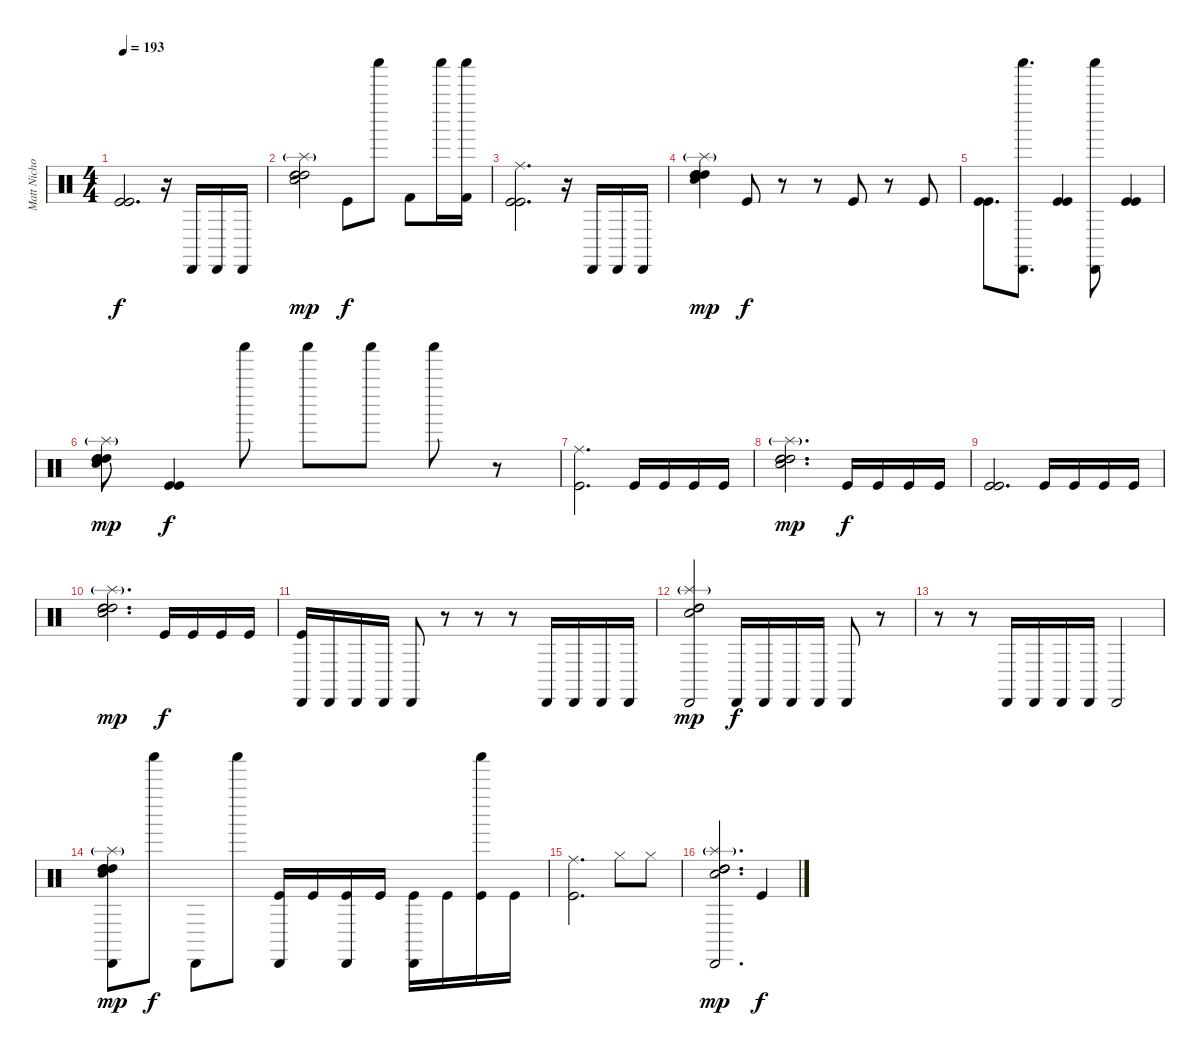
\track ("Matt Nicholls" "Matt Nicho") {instrument percussion}
\staff {score}
\articulation defaults
\ts (4 4)
\tempo 193
\clef neutral
\ks c
("Kick (hit)" "Kick (hit)").2{d dy f} r.16 "Cabasa (hit)".16 "Cabasa (hit)".16 "Cabasa (hit)".16 |
("Electric Snare (hit)" "High Tom (hit)" "Splash (hit)"{g} "High Tom (hit)" "High Tom (hit)").2{dy mp} "Kick (hit)".8{dy f} "Shaker (hit)".8 "Kick (hit) 2".8 "Shaker (hit)".16 ("Shaker (hit)" "Kick (hit) 2").16 |
("Ride (middle)" "Kick (hit)" "Kick (hit)").2{d} r.16 "Cabasa (hit)".16 "Cabasa (hit)".16 "Cabasa (hit)".16 |
("Electric Snare (hit)" "High Tom (hit)" "Splash (hit)"{g} "High Tom (hit)" "High Tom (hit)").4{dy mp} "Kick (hit)".8{dy f} r.8 r.8 "Kick (hit)".8 r.8 "Kick (hit)".8 |
("Kick (hit)" "Kick (hit)").8{d} ("Cabasa (hit)" "Shaker (hit)").8{d} ("Kick (hit)" "Kick (hit)").4 ("Cabasa (hit)" "Shaker (hit)").8 ("Kick (hit)" "Kick (hit)").4 |
("Electric Snare (hit)" "High Tom (hit)" "Splash (hit)"{g} "High Tom (hit)" "High Tom (hit)").8{dy mp} ("Kick (hit)" "Kick (hit)").4{dy f} "Shaker (hit)".8 "Shaker (hit)".8 "Shaker (hit)".8 "Shaker (hit)".8 r.8 |
("Ride (middle)" "Kick (hit)").2{d} "Kick (hit)".16 "Kick (hit)".16 "Kick (hit)".16 "Kick (hit)".16 |
("Electric Snare (hit)" "High Tom (hit)" "Splash (hit)"{g} "High Tom (hit)" "High Tom (hit)").2{d dy mp} "Kick (hit)".16{dy f} "Kick (hit)".16 "Kick (hit)".16 "Kick (hit)".16 |
("Kick (hit)" "Kick (hit)").2{d} "Kick (hit)".16 "Kick (hit)".16 "Kick (hit)".16 "Kick (hit)".16 |
("Electric Snare (hit)" "High Tom (hit)" "Splash (hit)"{g} "High Tom (hit)" "High Tom (hit)").2{d dy mp} "Kick (hit)".16{dy f} "Kick (hit)".16 "Kick (hit)".16 "Kick (hit)".16 |
("Cabasa (hit)" "Kick (hit)").16 "Cabasa (hit)".16 "Cabasa (hit)".16 "Cabasa (hit)".16 "Cabasa (hit)".8 r.8 r.8 r.8 "Cabasa (hit)".16 "Cabasa (hit)".16 "Cabasa (hit)".16 "Cabasa (hit)".16 |
("Electric Snare (hit)" "High Tom (hit)" "Splash (hit)"{g} "High Tom (hit)" "High Tom (hit)" "Cabasa (hit)").2{dy mp} "Cabasa (hit)".16{dy f} "Cabasa (hit)".16 "Cabasa (hit)".16 "Cabasa (hit)".16 "Cabasa (hit)".8 r.8 |
r.8 r.8 "Cabasa (hit)".16 "Cabasa (hit)".16 "Cabasa (hit)".16 "Cabasa (hit)".16 "Cabasa (hit)".2 |
("Electric Snare (hit)" "High Tom (hit)" "Splash (hit)"{g} "High Tom (hit)" "High Tom (hit)" "Cabasa (hit)").8{dy mp} "Shaker (hit)".8{dy f} "Cabasa (hit)".8 "Shaker (hit)".8 ("Cabasa (hit)" "Kick (hit)").16 "Kick (hit)".16 ("Cabasa (hit)" "Kick (hit)").16 "Kick (hit)".16 ("Cabasa (hit)" "Kick (hit)").16 "Kick (hit)".16 ("Shaker (hit)" "Kick (hit)").16 "Kick (hit)".16 |
("Ride (middle)" "Kick (hit)").2{d} "Hi-Hat (closed)".8 "Hi-Hat (closed)".8 |
("Electric Snare (hit)" "High Tom (hit)" "Splash (hit)"{g} "High Tom (hit)" "High Tom (hit)" "Cabasa (hit)").2{d dy mp} "Kick (hit)".4{dy f}
